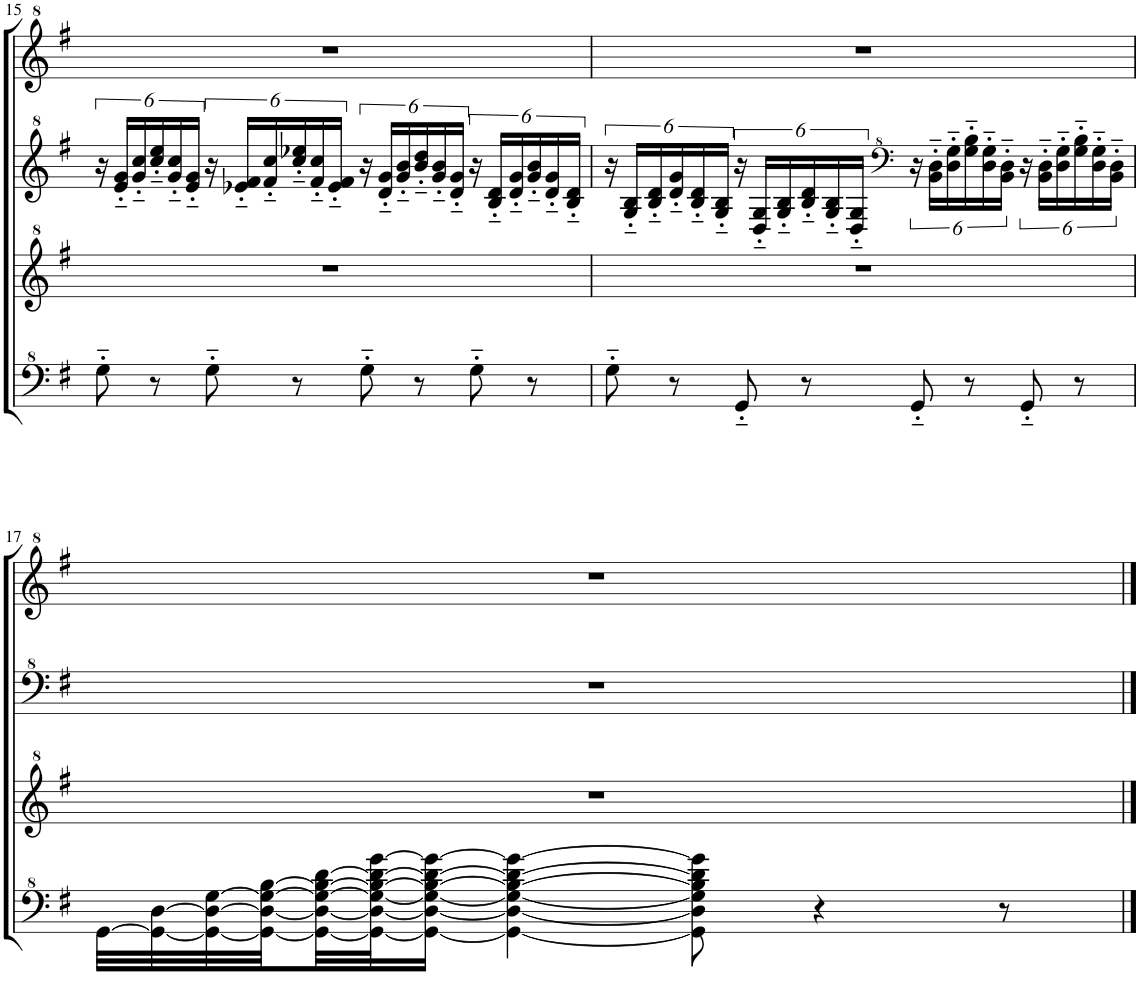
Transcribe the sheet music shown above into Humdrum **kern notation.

**kern	**kern	**kern	**kern
*part1	*part1	*part1	*part1
*staff4	*staff3	*staff2	*staff1
*I"Model III	*	*	*
!!LO:PB:g=z
*clefF^4	*clefG^2	*clefG^2	*clefG^2
*k[f#]	*k[f#]	*k[f#]	*k[f#]
*M4/4	*M4/4	*M4/4	*M4/4
=15	=15	=15	=15
8g'~\	1r	24r	1r
.	.	24ee/'~ 24gg/'~LL	.
.	.	24gg/'~ 24ccc/'~	.
8r	.	24ccc/'~ 24eee/'~	.
.	.	24gg/'~ 24ccc/'~	.
.	.	24ee/'~ 24gg/'~JJ	.
8g'~\	.	24r	.
.	.	24ee-X/'~ 24ff#/'~LL	.
.	.	24ff#/'~ 24ccc/'~	.
8r	.	24ccc/'~ 24eee-X/'~	.
.	.	24ff#/'~ 24ccc/'~	.
.	.	24ee-/'~ 24ff#/'~JJ	.
8g'~\	.	24r	.
.	.	24dd/'~ 24gg/'~LL	.
.	.	24gg/'~ 24bb/'~	.
8r	.	24bb/'~ 24ddd/'~	.
.	.	24gg/'~ 24bb/'~	.
.	.	24dd/'~ 24gg/'~JJ	.
8g'~\	.	24r	.
.	.	24b/'~ 24dd/'~LL	.
.	.	24dd/'~ 24gg/'~	.
8r	.	24gg/'~ 24bb/'~	.
.	.	24dd/'~ 24gg/'~	.
.	.	24b/'~ 24dd/'~JJ	.
=16	=16	=16	=16
8g'~\	1r	24r	1r
.	.	24g/'~ 24b/'~LL	.
.	.	24b/'~ 24dd/'~	.
8r	.	24dd/'~ 24gg/'~	.
.	.	24b/'~ 24dd/'~	.
.	.	24g/'~ 24b/'~JJ	.
8G'~/	.	24r	.
.	.	24d/'~ 24g/'~LL	.
.	.	24g/'~ 24b/'~	.
8r	.	24b/'~ 24dd/'~	.
.	.	24g/'~ 24b/'~	.
.	.	24d/'~ 24g/'~JJ	.
*	*	*clefF^4	*
8G'~/	.	24r	.
.	.	24B\'~ 24d\'~LL	.
.	.	24d\'~ 24g\'~	.
8r	.	24g\'~ 24b\'~	.
.	.	24d\'~ 24g\'~	.
.	.	24B\'~ 24d\'~JJ	.
8G'~/	.	24r	.
.	.	24B\'~ 24d\'~LL	.
.	.	24d\'~ 24g\'~	.
8r	.	24g\'~ 24b\'~	.
.	.	24d\'~ 24g\'~	.
.	.	24B\'~ 24d\'~JJ	.
!!LO:LB:g=z
=17	=17	=17	=17
[32G\LLL	1r	1r	1r
32G\_ [32d\	.	.	.
32G\_ 32d\_ [32g\	.	.	.
32G\_ 32d\_ 32g\_ [32b\	.	.	.
32G\_ 32d\_ 32g\_ 32b\_ [32dd\	.	.	.
32G\_ 32d\_ 32g\_ 32b\_ 32dd\_ [32gg\J	.	.	.
16G\_ 16d\_ 16g\_ 16b\_ 16dd\_ 16gg\_JJ	.	.	.
4G\_ 4d\_ 4g\_ 4b\_ 4dd\_ 4gg\_	.	.	.
8G\] 8d\] 8g\] 8b\] 8dd\] 8gg\]	.	.	.
4r	.	.	.
8r	.	.	.
==	==	==	==
*-	*-	*-	*-
